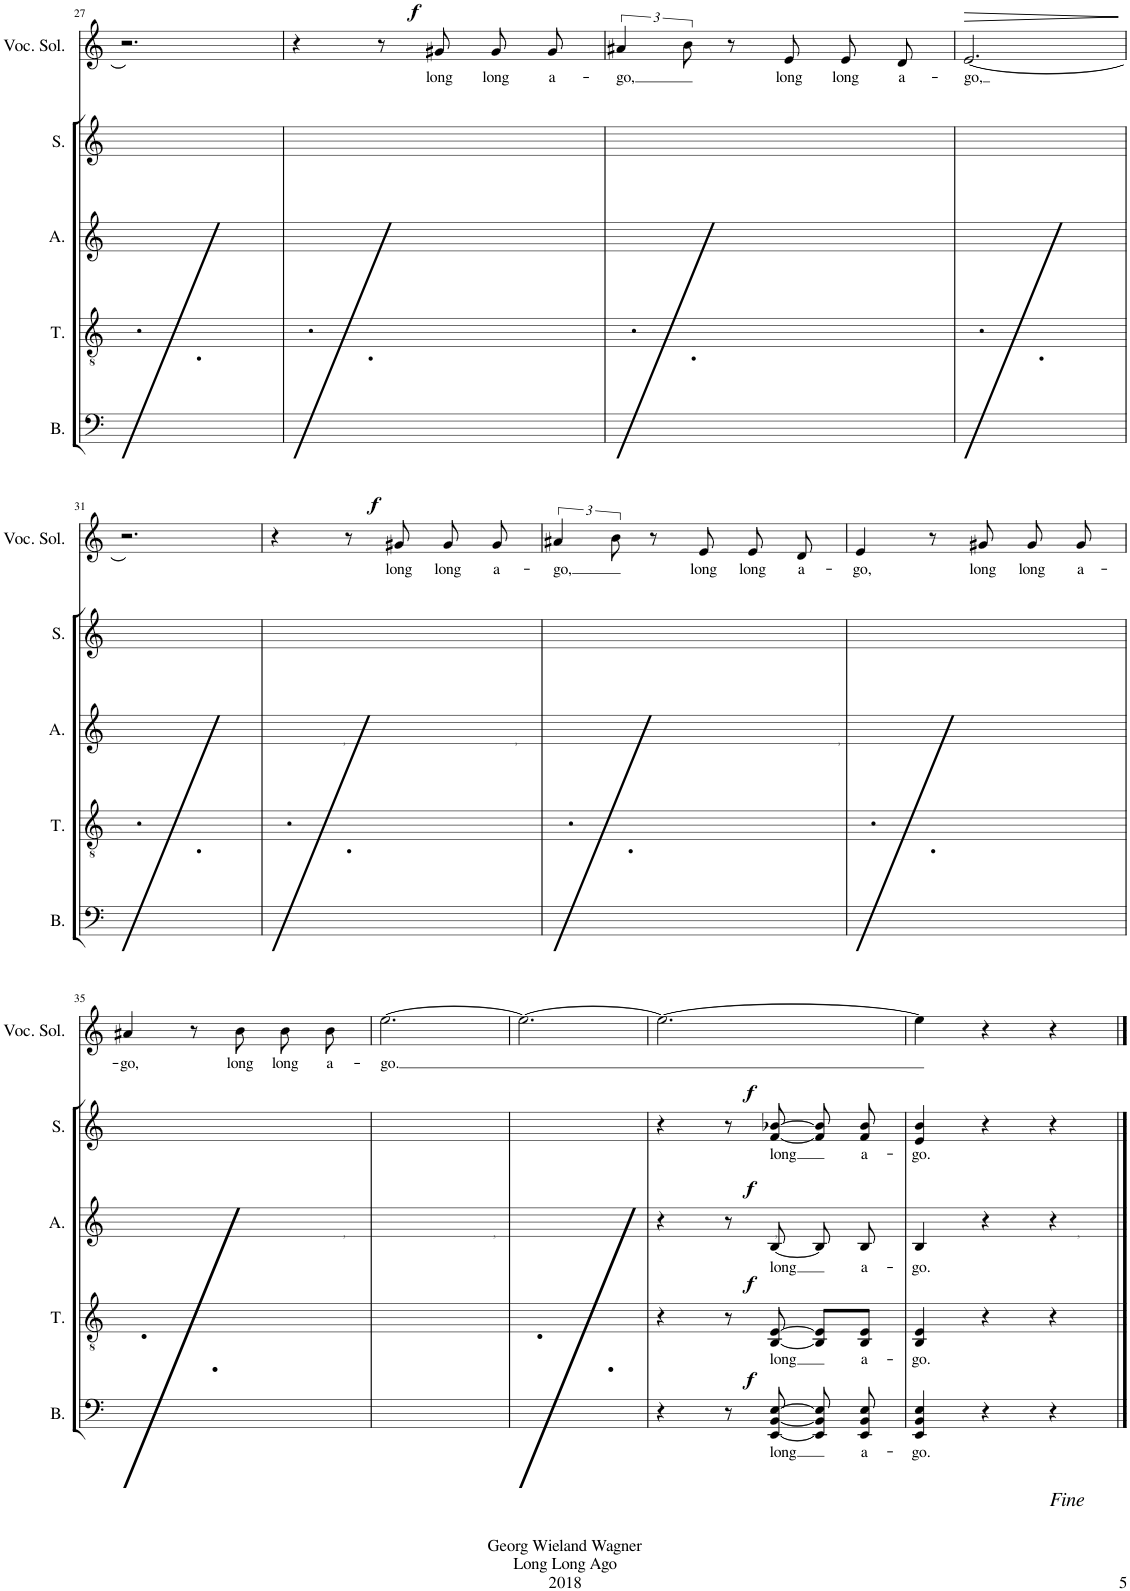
**kern	**text	**dynam	**kern	**text	**dynam	**kern	**text	**dynam	**kern	**text	**dynam	**kern	**text	**dynam
*part5	*part5	*part5	*part4	*part4	*part4	*part3	*part3	*part3	*part2	*part2	*part2	*part1	*part1	*part1
*staff5	*staff5	*staff5	*staff4	*staff4	*staff4	*staff3	*staff3	*staff3	*staff2	*staff2	*staff2	*staff1	*staff1	*staff1
*I"Bass	*	*	*I"Tenor	*	*	*I"Alt	*	*	*I"Sopran	*	*	*I"Vocal Solo	*	*
*I'B.	*	*	*I'T.	*	*	*I'A.	*	*	*I'S.	*	*	*I'Voc. Sol.	*	*
!!LO:PB:g=z
*clefF4	*	*	*clefGv2	*	*	*clefG2	*	*	*clefG2	*	*	*clefG2	*	*
*k[]	*	*	*k[]	*	*	*k[]	*	*	*k[]	*	*	*k[]	*	*
*M3/4	*	*	*M3/4	*	*	*M3/4	*	*	*M3/4	*	*	*M3/4	*	*
=27	=27	=27	=27	=27	=27	=27	=27	=27	=27	=27	=27	=27	=27	=27
!	!LO:LY:b	!LO:DY:a	!	!	!LO:DY:a	!	!	!LO:DY:a	!	!	!	!	!	!
*	*	*	*^	*	*	*^	*	*	*	*	*	*^	*	*
8EE/ 8BB/ 8E/	lo	mf	8r	8c/	.	mf	8r	8cc/	.	mf	4r	.	.	2.r	2.e]	.	.
!	!	!	!	!	!LO:LY:b	!	!	!	!LO:LY:b	!	!	!	!	!	!	!	!
16r	.	.	16c/	8ryy	G	.	16cc/L	8ryy	G	.	.	.	.	.	.	.	.
!	!LO:LY:b	!	!	!	!	!	!	!	!	!	!	!	!	!	!	!	!
16EE/ 16BB/ 16E/	lo	.	16ryy	.	.	.	16ryy	.	.	.	.	.	.	.	.	.	.
16r	.	.	16r	2ryy	.	.	16r	8cc/	.	.	4r	.	.	.	.	.	.
!	!	!	!	!	!LO:LY:b	!	!	!	!LO:LY:b	!	!	!	!	!	!	!	!
16r	.	.	16c/	.	G	.	16cc/J	.	G	.	.	.	.	.	.	.	.
!	!LO:LY:b	!	!	!	!	!	!	!	!	!	!	!	!	!	!	!	!
8EE/ 8BB/ 8E/	long	.	8ryy	.	.	.	8ryy	8ryy	.	.	.	.	.	.	.	.	.
!	!	!	!	!	!LO:LY:b	!	!	!	!LO:LY:b	!	!	!LO:LY:b	!LO:DY:a	!	!	!	!
8r	.	.	8c/L	.	G	.	8cc/L	4ryy	G	.	8cc/L	G	mf	.	.	.	.
!	!	!	!	!	!LO:LY:b	!	!	!	!LO:LY:b	!	!	!LO:LY:b	!	!	!	!	!
8r	.	.	8c/J	.	G	.	8cc/J	.	G	.	8cc/J	G	.	.	.	.	.
*	*	*	*	*	*	*	*	*	*	*	*	*	*	*v	*v	*	*
=28	=28	=28	=28	=28	=28	=28	=28	=28	=28	=28	=28	=28	=28	=28	=28	=28
!	!LO:LY:b	!LO:DY:a	!	!	!	!LO:DY:a	!	!	!	!LO:DY:a	!	!	!	!	!	!
8EE/ 8BB/ 8E/	lo	mf	8r	8c/	.	mf	8r	8cc/	.	mf	4r	.	.	4r	.	.
!	!	!	!	!	!LO:LY:b	!	!	!	!LO:LY:b	!	!	!	!	!	!	!
16r	.	.	16c/	8ryy	G	.	16cc/L	8ryy	G	.	.	.	.	.	.	.
!	!LO:LY:b	!	!	!	!	!	!	!	!	!	!	!	!	!	!	!
16EE/ 16BB/ 16E/	lo	.	16ryy	.	.	.	16ryy	.	.	.	.	.	.	.	.	.
16r	.	.	16r	2ryy	.	.	16r	8cc/	.	.	4r	.	.	8r	.	.
!	!	!	!	!	!LO:LY:b	!	!	!	!LO:LY:b	!	!	!	!	!	!	!
16r	.	.	16c/	.	G	.	16cc/J	.	G	.	.	.	.	.	.	.
!	!LO:LY:b	!	!	!	!	!	!	!	!	!	!	!	!	!	!LO:LY:b	!LO:DY:a
8EE/ 8BB/ 8E/	long	.	8ryy	.	.	.	8ryy	8ryy	.	.	.	.	.	8g#X/	long	f
!	!	!	!	!	!LO:LY:b	!	!	!	!LO:LY:b	!	!	!LO:LY:b	!LO:DY:a	!	!LO:LY:b	!
8r	.	.	8c/L	.	G	.	8cc/L	4ryy	G	.	8cc/L	G	mf	8g#/L	long	.
!	!	!	!	!	!LO:LY:b	!	!	!	!LO:LY:b	!	!	!LO:LY:b	!	!	!LO:LY:b	!
8r	.	.	8c/J	.	G	.	8cc/J	.	G	.	8cc/J	G	.	8g#/J	a-	.
=29	=29	=29	=29	=29	=29	=29	=29	=29	=29	=29	=29	=29	=29	=29	=29	=29
!	!LO:LY:b	!LO:DY:a	!	!	!	!LO:DY:a	!	!	!	!LO:DY:a	!	!	!	!	!LO:LY:b	!
8EE/ 8BB/ 8E/	lo	mf	8r	8c/	.	mf	8r	8cc/	.	mf	4r	.	.	6a#X/	-go,	.
!	!	!	!	!	!LO:LY:b	!	!	!	!LO:LY:b	!	!	!	!	!	!	!
16r	.	.	16c/	8ryy	G	.	16cc/L	8ryy	G	.	.	.	.	.	.	.
.	.	.	.	.	.	.	.	.	.	.	.	.	.	12b\	.	.
!	!LO:LY:b	!	!	!	!	!	!	!	!	!	!	!	!	!	!	!
16EE/ 16BB/ 16E/	lo	.	16ryy	.	.	.	16ryy	.	.	.	.	.	.	.	.	.
16r	.	.	16r	2ryy	.	.	16r	8cc/	.	.	4r	.	.	8r	.	.
!	!	!	!	!	!LO:LY:b	!	!	!	!LO:LY:b	!	!	!	!	!	!	!
16r	.	.	16c/	.	G	.	16cc/J	.	G	.	.	.	.	.	.	.
!	!LO:LY:b	!	!	!	!	!	!	!	!	!	!	!	!	!	!LO:LY:b	!
8EE/ 8BB/ 8E/	long	.	8ryy	.	.	.	8ryy	8ryy	.	.	.	.	.	8e/	long	.
!	!	!	!	!	!LO:LY:b	!	!	!	!LO:LY:b	!	!	!LO:LY:b	!LO:DY:a	!	!LO:LY:b	!
8r	.	.	8c/L	.	G	.	8cc/L	4ryy	G	.	8cc/L	G	mf	8e/L	long	.
!	!	!	!	!	!LO:LY:b	!	!	!	!LO:LY:b	!	!	!LO:LY:b	!	!	!LO:LY:b	!
8r	.	.	8c/J	.	G	.	8cc/J	.	G	.	8cc/J	G	.	8d/J	a-	.
=30	=30	=30	=30	=30	=30	=30	=30	=30	=30	=30	=30	=30	=30	=30	=30	=30
!	!LO:LY:b	!LO:DY:a	!	!	!	!LO:DY:a	!	!	!	!LO:DY:a	!	!	!	!	!LO:LY:b	!LO:HP:b
8EE/ 8BB/ 8E/	lo	mf	8r	8c/	.	mf	8r	8cc/	.	mf	4r	.	.	[2.e/	-go,	>
!	!	!	!	!	!LO:LY:b	!	!	!	!LO:LY:b	!	!	!	!	!	!	!
16r	.	.	16c/	8ryy	G	.	16cc/L	8ryy	G	.	.	.	.	.	.	.
!	!LO:LY:b	!	!	!	!	!	!	!	!	!	!	!	!	!	!	!
16EE/ 16BB/ 16E/	lo	.	16ryy	.	.	.	16ryy	.	.	.	.	.	.	.	.	.
16r	.	.	16r	2ryy	.	.	16r	8cc/	.	.	4r	.	.	.	.	.
!	!	!	!	!	!LO:LY:b	!	!	!	!LO:LY:b	!	!	!	!	!	!	!
16r	.	.	16c/	.	G	.	16cc/J	.	G	.	.	.	.	.	.	.
!	!LO:LY:b	!	!	!	!	!	!	!	!	!	!	!	!	!	!	!
8EE/ 8BB/ 8E/	long	.	8ryy	.	.	.	8ryy	8ryy	.	.	.	.	.	.	.	.
!	!	!	!	!	!LO:LY:b	!	!	!	!LO:LY:b	!	!	!LO:LY:b	!LO:DY:a	!	!	!
8r	.	.	8c/L	.	G	.	8cc/L	4ryy	G	.	8cc/L	G	mf	.	.	.
!	!	!	!	!	!LO:LY:b	!	!	!	!LO:LY:b	!	!	!LO:LY:b	!	!	!	!
8r	.	.	8c/J	.	G	.	8cc/J	.	G	.	8cc/J	G	.	.	.	.
*	*	*	*v	*v	*	*	*	*	*	*	*	*	*	*	*	*
*	*	*	*	*	*	*v	*v	*	*	*	*	*	*	*	*
.	.	.	.	.	.	.	.	.	.	.	.	.	.	]
!!LO:LB:g=z
=31	=31	=31	=31	=31	=31	=31	=31	=31	=31	=31	=31	=31	=31	=31
!	!LO:LY:b	!LO:DY:a	!	!	!LO:DY:a	!	!	!LO:DY:a	!	!	!	!	!	!
*	*	*	*^	*	*	*^	*	*	*	*	*	*^	*	*
8EE/ 8BB/ 8E/	lo	mf	8r	8c/	.	mf	8r	8cc/	.	mf	4r	.	.	2.r	2.e]	.	.
!	!	!	!	!	!LO:LY:b	!	!	!	!LO:LY:b	!	!	!	!	!	!	!	!
16r	.	.	16c/	8ryy	G	.	16cc/L	8ryy	G	.	.	.	.	.	.	.	.
!	!LO:LY:b	!	!	!	!	!	!	!	!	!	!	!	!	!	!	!	!
16EE/ 16BB/ 16E/	lo	.	16ryy	.	.	.	16ryy	.	.	.	.	.	.	.	.	.	.
16r	.	.	16r	2ryy	.	.	16r	8cc/	.	.	4r	.	.	.	.	.	.
!	!	!	!	!	!LO:LY:b	!	!	!	!LO:LY:b	!	!	!	!	!	!	!	!
16r	.	.	16c/	.	G	.	16cc/J	.	G	.	.	.	.	.	.	.	.
!	!LO:LY:b	!	!	!	!	!	!	!	!	!	!	!	!	!	!	!	!
8EE/ 8BB/ 8E/	long	.	8ryy	.	.	.	8ryy	8ryy	.	.	.	.	.	.	.	.	.
!	!	!	!	!	!LO:LY:b	!	!	!	!LO:LY:b	!	!	!LO:LY:b	!LO:DY:a	!	!	!	!
8r	.	.	8c/L	.	G	.	8cc/L	4ryy	G	.	8cc/L	G	mf	.	.	.	.
!	!	!	!	!	!LO:LY:b	!	!	!	!LO:LY:b	!	!	!LO:LY:b	!	!	!	!	!
8r	.	.	8c/J	.	G	.	8cc/J	.	G	.	8cc/J	G	.	.	.	.	.
*	*	*	*	*	*	*	*	*	*	*	*	*	*	*v	*v	*	*
=32	=32	=32	=32	=32	=32	=32	=32	=32	=32	=32	=32	=32	=32	=32	=32	=32
!	!LO:LY:b	!LO:DY:a	!	!	!	!LO:DY:a	!	!	!	!LO:DY:a	!	!	!	!	!	!
8EE/ 8BB/ 8E/	lo	mf	8r	8c/	.	mf	8r	8cc/	.	mf	4r	.	.	4r	.	.
!	!	!	!	!	!LO:LY:b	!	!	!	!LO:LY:b	!	!	!	!	!	!	!
16r	.	.	16c/	8ryy	G	.	16cc/L	8ryy	G	.	.	.	.	.	.	.
!	!LO:LY:b	!	!	!	!	!	!	!	!	!	!	!	!	!	!	!
16EE/ 16BB/ 16E/	lo	.	16ryy	.	.	.	16ryy	.	.	.	.	.	.	.	.	.
16r	.	.	16r	2ryy	.	.	16r	8cc/	.	.	4r	.	.	8r	.	.
!	!	!	!	!	!LO:LY:b	!	!	!	!LO:LY:b	!	!	!	!	!	!	!
16r	.	.	16c/	.	G	.	16cc/J	.	G	.	.	.	.	.	.	.
!	!LO:LY:b	!	!	!	!	!	!	!	!	!	!	!	!	!	!LO:LY:b	!LO:DY:a
8EE/ 8BB/ 8E/	long	.	8ryy	.	.	.	8ryy	8ryy	.	.	.	.	.	8g#X/	long	f
!	!	!	!	!	!LO:LY:b	!	!	!	!LO:LY:b	!	!	!LO:LY:b	!LO:DY:a	!	!LO:LY:b	!
8r	.	.	8c/L	.	G	.	8cc/L	4ryy	G	.	8cc/L	G	mf	8g#/L	long	.
!	!	!	!	!	!LO:LY:b	!	!	!	!LO:LY:b	!	!	!LO:LY:b	!	!	!LO:LY:b	!
8r	.	.	8c/J	.	G	.	8cc/J	.	G	.	8cc/J	G	.	8g#/J	a-	.
=33	=33	=33	=33	=33	=33	=33	=33	=33	=33	=33	=33	=33	=33	=33	=33	=33
!	!LO:LY:b	!LO:DY:a	!	!	!	!LO:DY:a	!	!	!	!LO:DY:a	!	!	!	!	!LO:LY:b	!
8EE/ 8BB/ 8E/	lo	mf	8r	8c/	.	mf	8r	8cc/	.	mf	4r	.	.	6a#X/	-go,	.
!	!	!	!	!	!LO:LY:b	!	!	!	!LO:LY:b	!	!	!	!	!	!	!
16r	.	.	16c/	8ryy	G	.	16cc/L	8ryy	G	.	.	.	.	.	.	.
.	.	.	.	.	.	.	.	.	.	.	.	.	.	12b\	.	.
!	!LO:LY:b	!	!	!	!	!	!	!	!	!	!	!	!	!	!	!
16EE/ 16BB/ 16E/	lo	.	16ryy	.	.	.	16ryy	.	.	.	.	.	.	.	.	.
16r	.	.	16r	2ryy	.	.	16r	8cc/	.	.	4r	.	.	8r	.	.
!	!	!	!	!	!LO:LY:b	!	!	!	!LO:LY:b	!	!	!	!	!	!	!
16r	.	.	16c/	.	G	.	16cc/J	.	G	.	.	.	.	.	.	.
!	!LO:LY:b	!	!	!	!	!	!	!	!	!	!	!	!	!	!LO:LY:b	!
8EE/ 8BB/ 8E/	long	.	8ryy	.	.	.	8ryy	8ryy	.	.	.	.	.	8e/	long	.
!	!	!	!	!	!LO:LY:b	!	!	!	!LO:LY:b	!	!	!LO:LY:b	!LO:DY:a	!	!LO:LY:b	!
8r	.	.	8c/L	.	G	.	8cc/L	4ryy	G	.	8cc/L	G	mf	8e/L	long	.
!	!	!	!	!	!LO:LY:b	!	!	!	!LO:LY:b	!	!	!LO:LY:b	!	!	!LO:LY:b	!
8r	.	.	8c/J	.	G	.	8cc/J	.	G	.	8cc/J	G	.	8d/J	a-	.
=34	=34	=34	=34	=34	=34	=34	=34	=34	=34	=34	=34	=34	=34	=34	=34	=34
!	!LO:LY:b	!LO:DY:a	!	!	!	!LO:DY:a	!	!	!	!LO:DY:a	!	!	!	!	!LO:LY:b	!
8EE/ 8BB/ 8E/	lo	mf	8r	8c/	.	mf	8r	8cc/	.	mf	4r	.	.	4e/	-go,	.
!	!	!	!	!	!LO:LY:b	!	!	!	!LO:LY:b	!	!	!	!	!	!	!
16r	.	.	16c/	8ryy	G	.	16cc/L	8ryy	G	.	.	.	.	.	.	.
!	!LO:LY:b	!	!	!	!	!	!	!	!	!	!	!	!	!	!	!
16EE/ 16BB/ 16E/	lo	.	16ryy	.	.	.	16ryy	.	.	.	.	.	.	.	.	.
16r	.	.	16r	2ryy	.	.	16r	8cc/	.	.	4r	.	.	8r	.	.
!	!	!	!	!	!LO:LY:b	!	!	!	!LO:LY:b	!	!	!	!	!	!	!
16r	.	.	16c/	.	G	.	16cc/J	.	G	.	.	.	.	.	.	.
!	!LO:LY:b	!	!	!	!	!	!	!	!	!	!	!	!	!	!LO:LY:b	!
8EE/ 8BB/ 8E/	long	.	8ryy	.	.	.	8ryy	8ryy	.	.	.	.	.	8g#X/	long	.
!	!	!	!	!	!LO:LY:b	!	!	!	!LO:LY:b	!	!	!LO:LY:b	!LO:DY:a	!	!LO:LY:b	!
8r	.	.	8c/L	.	G	.	8cc/L	4ryy	G	.	8cc/L	G	mf	8g#/L	long	.
!	!	!	!	!	!LO:LY:b	!	!	!	!LO:LY:b	!	!	!LO:LY:b	!	!	!LO:LY:b	!
8r	.	.	8c/J	.	G	.	8cc/J	.	G	.	8cc/J	G	.	8g#/J	a-	.
!!LO:LB:g=z
=35	=35	=35	=35	=35	=35	=35	=35	=35	=35	=35	=35	=35	=35	=35	=35	=35
!	!LO:LY:b	!LO:DY:a	!	!	!	!LO:DY:a	!	!	!	!LO:DY:a	!	!	!	!	!LO:LY:b	!
8EE/ 8BB/ 8E/	lo	mf	8r	8c/	.	mf	8r	8cc/	.	mf	4r	.	.	4a#X/	-go,	.
!	!	!	!	!	!LO:LY:b	!	!	!	!LO:LY:b	!	!	!	!	!	!	!
16r	.	.	16c/	8ryy	G	.	16cc/L	8ryy	G	.	.	.	.	.	.	.
!	!LO:LY:b	!	!	!	!	!	!	!	!	!	!	!	!	!	!	!
16EE/ 16BB/ 16E/	lo	.	16ryy	.	.	.	16ryy	.	.	.	.	.	.	.	.	.
16r	.	.	16r	2ryy	.	.	16r	8cc/	.	.	4r	.	.	8r	.	.
!	!	!	!	!	!LO:LY:b	!	!	!	!LO:LY:b	!	!	!	!	!	!	!
16r	.	.	16c/	.	G	.	16cc/J	.	G	.	.	.	.	.	.	.
!	!LO:LY:b	!	!	!	!	!	!	!	!	!	!	!	!	!	!LO:LY:b	!
8EE/ 8BB/ 8E/	long	.	8ryy	.	.	.	8ryy	8ryy	.	.	.	.	.	8b\	long	.
!	!	!	!	!	!LO:LY:b	!	!	!	!LO:LY:b	!	!	!LO:LY:b	!LO:DY:a	!	!LO:LY:b	!
8r	.	.	8c/L	.	G	.	8cc/L	4ryy	G	.	8cc/L	G	mf	8b\L	long	.
!	!	!	!	!	!LO:LY:b	!	!	!	!LO:LY:b	!	!	!LO:LY:b	!	!	!LO:LY:b	!
8r	.	.	8c/J	.	G	.	8cc/J	.	G	.	8cc/J	G	.	8b\J	a-	.
=36	=36	=36	=36	=36	=36	=36	=36	=36	=36	=36	=36	=36	=36	=36	=36	=36
!	!LO:LY:b	!LO:DY:a	!	!	!	!LO:DY:a	!	!	!	!LO:DY:a	!	!	!	!	!LO:LY:b	!
8EE/ 8BB/ 8E/	lo	mf	8r	8c/	.	mf	8r	8cc/	.	mf	4r	.	.	[2.ee\	-go.	.
!	!	!	!	!	!LO:LY:b	!	!	!	!LO:LY:b	!	!	!	!	!	!	!
16r	.	.	16c/	8ryy	G	.	16cc/L	8ryy	G	.	.	.	.	.	.	.
!	!LO:LY:b	!	!	!	!	!	!	!	!	!	!	!	!	!	!	!
16EE/ 16BB/ 16E/	lo	.	16ryy	.	.	.	16ryy	.	.	.	.	.	.	.	.	.
16r	.	.	16r	2ryy	.	.	16r	8cc/	.	.	4r	.	.	.	.	.
!	!	!	!	!	!LO:LY:b	!	!	!	!LO:LY:b	!	!	!	!	!	!	!
16r	.	.	16c/	.	G	.	16cc/J	.	G	.	.	.	.	.	.	.
!	!LO:LY:b	!	!	!	!	!	!	!	!	!	!	!	!	!	!	!
8EE/ 8BB/ 8E/	long	.	8ryy	.	.	.	8ryy	8ryy	.	.	.	.	.	.	.	.
!	!	!	!	!	!LO:LY:b	!	!	!	!LO:LY:b	!	!	!LO:LY:b	!LO:DY:a	!	!	!
8r	.	.	8c/L	.	G	.	8cc/L	4ryy	G	.	8cc/L	G	mf	.	.	.
!	!	!	!	!	!LO:LY:b	!	!	!	!LO:LY:b	!	!	!LO:LY:b	!	!	!	!
8r	.	.	8c/J	.	G	.	8cc/J	.	G	.	8cc/J	G	.	.	.	.
=37	=37	=37	=37	=37	=37	=37	=37	=37	=37	=37	=37	=37	=37	=37	=37	=37
!	!LO:LY:b	!LO:DY:a	!	!	!	!LO:DY:a	!	!	!	!LO:DY:a	!	!	!	!	!	!
8EE/ 8BB/ 8E/	lo	mf	8r	8c/	.	mf	8r	8cc/	.	mf	4r	.	.	2.ee\_	.	.
!	!	!	!	!	!LO:LY:b	!	!	!	!LO:LY:b	!	!	!	!	!	!	!
16r	.	.	16c/	8ryy	G	.	16cc/L	8ryy	G	.	.	.	.	.	.	.
!	!LO:LY:b	!	!	!	!	!	!	!	!	!	!	!	!	!	!	!
16EE/ 16BB/ 16E/	lo	.	16ryy	.	.	.	16ryy	.	.	.	.	.	.	.	.	.
16r	.	.	16r	2ryy	.	.	16r	8cc/	.	.	4r	.	.	.	.	.
!	!	!	!	!	!LO:LY:b	!	!	!	!LO:LY:b	!	!	!	!	!	!	!
16r	.	.	16c/	.	G	.	16cc/J	.	G	.	.	.	.	.	.	.
!	!LO:LY:b	!	!	!	!	!	!	!	!	!	!	!	!	!	!	!
8EE/ 8BB/ 8E/	long	.	8ryy	.	.	.	8ryy	8ryy	.	.	.	.	.	.	.	.
!	!	!	!	!	!LO:LY:b	!	!	!	!LO:LY:b	!	!	!LO:LY:b	!LO:DY:a	!	!	!
8r	.	.	8c/L	.	G	.	8cc/L	4ryy	G	.	8cc/L	G	mf	.	.	.
!	!	!	!	!	!LO:LY:b	!	!	!	!LO:LY:b	!	!	!LO:LY:b	!	!	!	!
8r	.	.	8c/J	.	G	.	8cc/J	.	G	.	8cc/J	G	.	.	.	.
*	*	*	*v	*v	*	*	*	*	*	*	*	*	*	*	*	*
*	*	*	*	*	*	*v	*v	*	*	*	*	*	*	*	*
=38	=38	=38	=38	=38	=38	=38	=38	=38	=38	=38	=38	=38	=38	=38
4r	.	.	4r	.	.	4r	.	.	4r	.	.	2.ee\_	.	.
8r	.	.	8r	.	.	8r	.	.	8r	.	.	.	.	.
!	!LO:LY:b	!LO:DY:a	!	!LO:LY:b	!LO:DY:a	!	!LO:LY:b	!LO:DY:a	!	!LO:LY:b	!LO:DY:a	!	!	!
[8EE/ [8BB/ [8E/	long	f	[8BB/ [8E/	long	f	[8B/	long	f	[8f/ [8b-X/	long	f	.	.	.
8EE]/ 8BB]/ 8E]/L	.	.	8BB/] 8E/]L	.	.	8B/]	.	.	8f/] 8b-/]	.	.	.	.	.
!	!LO:LY:b	!	!	!LO:LY:b	!	!	!LO:LY:b	!	!	!LO:LY:b	!	!	!	!
8EE/ 8BB/ 8E/J	a-	.	8BB/ 8E/J	a-	.	8B/	a-	.	8f/ 8b-/	a-	.	.	.	.
=39	=39	=39	=39	=39	=39	=39	=39	=39	=39	=39	=39	=39	=39	=39
!	!LO:LY:b	!	!	!LO:LY:b	!	!	!LO:LY:b	!	!	!LO:LY:b	!	!	!	!
4EE/ 4BB/ 4E/	-go.	.	4BB/ 4E/	-go.	.	4B/	-go.	.	4e/ 4b/	-go.	.	4ee\]	.	.
4r	.	.	4r	.	.	4r	.	.	4r	.	.	4r	.	.
4r	.	.	4r	.	.	4r	.	.	4r	.	.	4r	.	.
==	==	==	==	==	==	==	==	==	==	==	==	==	==	==
*-	*-	*-	*-	*-	*-	*-	*-	*-	*-	*-	*-	*-	*-	*-
